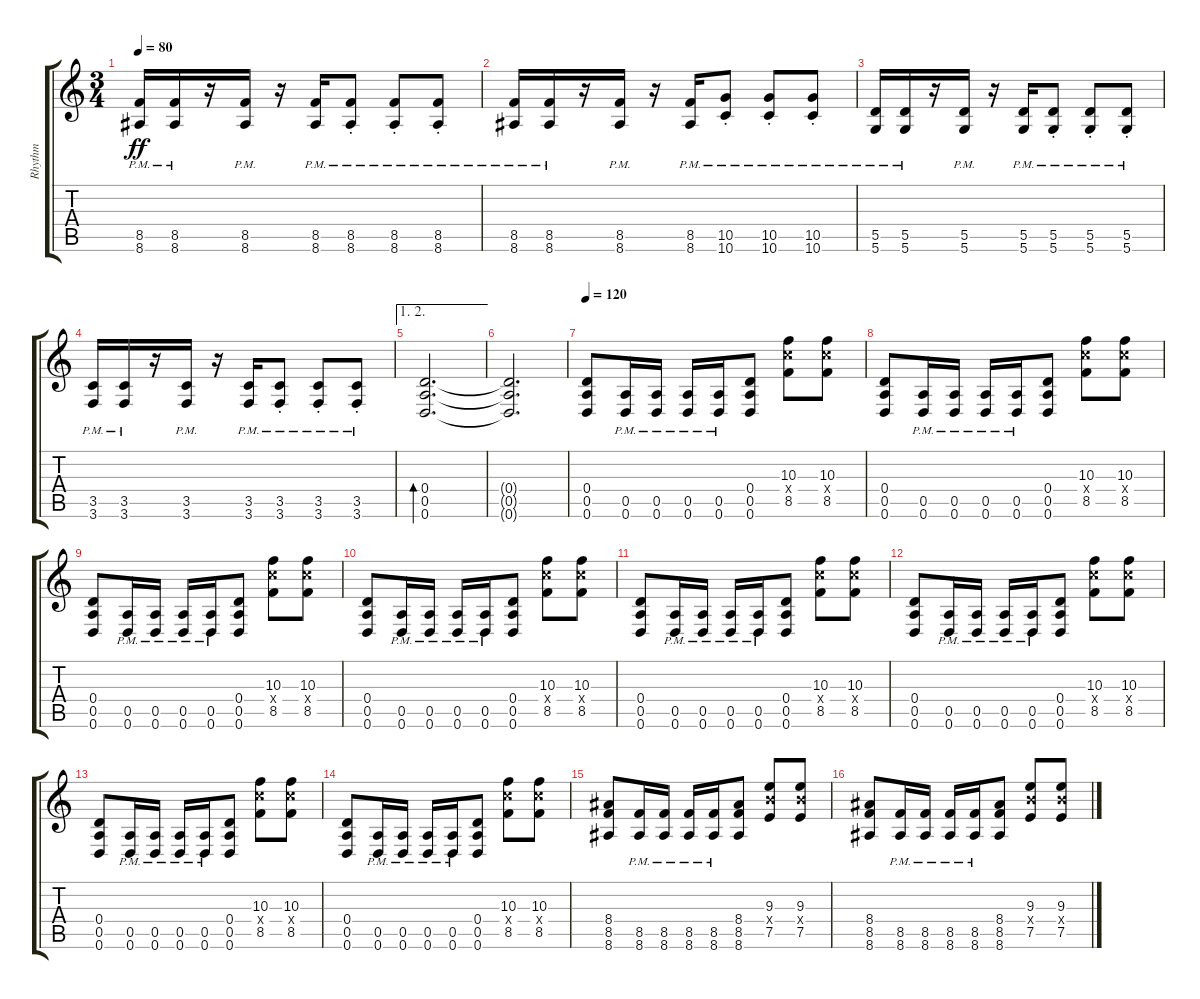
\track ("Rhythm" "Rhythm") {instrument distortionguitar}
\staff {score tabs}
\tuning (D4 B3 G3 D3 A2 D2) {hide}
\ts (3 4)
\tempo 80
\clef g2
\ks c
(8.5{pm} 8.6{pm}).16{dy ff} (8.5{pm} 8.6{pm}).16 r.16 (8.5{pm} 8.6{pm}).16 r.16 (8.5{pm} 8.6{pm}).16 (8.5{pm st} 8.6{pm st}).8 (8.5{pm st} 8.6{pm st}).8 (8.5{pm st} 8.6{pm st}).8 |
(8.5{pm} 8.6{pm}).16 (8.5{pm} 8.6{pm}).16 r.16 (8.5{pm} 8.6{pm}).16 r.16 (8.5{pm} 8.6{pm}).16 (10.5{pm st} 10.6{pm st}).8 (10.5{pm st} 10.6{pm st}).8 (10.5{pm st} 10.6{pm st}).8 |
(5.5{pm} 5.6{pm}).16 (5.5{pm} 5.6{pm}).16 r.16 (5.5{pm} 5.6{pm}).16 r.16 (5.5{pm} 5.6{pm}).16 (5.5{pm st} 5.6{pm st}).8 (5.5{pm st} 5.6{pm st}).8 (5.5{pm st} 5.6{pm st}).8 |
(3.5{pm} 3.6{pm}).16 (3.5{pm} 3.6{pm}).16 r.16 (3.5{pm} 3.6{pm}).16 r.16 (3.5{pm} 3.6{pm}).16 (3.5{pm st} 3.6{pm st}).8 (3.5{pm st} 3.6{pm st}).8 (3.5{pm st} 3.6{pm st}).8 |
\ae (1 2)
(0.4 0.5 0.6).2{d bd 30} |
(0.4{t} 0.5{t} 0.6{t}).2{d} |
\tempo 120
(0.4 0.5 0.6).8 (0.5{pm} 0.6{pm}).16 (0.5{pm} 0.6{pm}).16 (0.5{pm} 0.6{pm}).16 (0.5{pm} 0.6{pm}).16 (0.4 0.5 0.6).8 (10.3 10.4{x} 8.5).8 (10.3 10.4{x} 8.5).8 |
(0.4 0.5 0.6).8 (0.5{pm} 0.6{pm}).16 (0.5{pm} 0.6{pm}).16 (0.5{pm} 0.6{pm}).16 (0.5{pm} 0.6{pm}).16 (0.4 0.5 0.6).8 (10.3 10.4{x} 8.5).8 (10.3 10.4{x} 8.5).8 |
(0.4 0.5 0.6).8 (0.5{pm} 0.6{pm}).16 (0.5{pm} 0.6{pm}).16 (0.5{pm} 0.6{pm}).16 (0.5{pm} 0.6{pm}).16 (0.4 0.5 0.6).8 (10.3 10.4{x} 8.5).8 (10.3 10.4{x} 8.5).8 |
(0.4 0.5 0.6).8 (0.5{pm} 0.6{pm}).16 (0.5{pm} 0.6{pm}).16 (0.5{pm} 0.6{pm}).16 (0.5{pm} 0.6{pm}).16 (0.4 0.5 0.6).8 (10.3 10.4{x} 8.5).8 (10.3 10.4{x} 8.5).8 |
(0.4 0.5 0.6).8 (0.5{pm} 0.6{pm}).16 (0.5{pm} 0.6{pm}).16 (0.5{pm} 0.6{pm}).16 (0.5{pm} 0.6{pm}).16 (0.4 0.5 0.6).8 (10.3 10.4{x} 8.5).8 (10.3 10.4{x} 8.5).8 |
(0.4 0.5 0.6).8 (0.5{pm} 0.6{pm}).16 (0.5{pm} 0.6{pm}).16 (0.5{pm} 0.6{pm}).16 (0.5{pm} 0.6{pm}).16 (0.4 0.5 0.6).8 (10.3 10.4{x} 8.5).8 (10.3 10.4{x} 8.5).8 |
(0.4 0.5 0.6).8 (0.5{pm} 0.6{pm}).16 (0.5{pm} 0.6{pm}).16 (0.5{pm} 0.6{pm}).16 (0.5{pm} 0.6{pm}).16 (0.4 0.5 0.6).8 (10.3 10.4{x} 8.5).8 (10.3 10.4{x} 8.5).8 |
(0.4 0.5 0.6).8 (0.5{pm} 0.6{pm}).16 (0.5{pm} 0.6{pm}).16 (0.5{pm} 0.6{pm}).16 (0.5{pm} 0.6{pm}).16 (0.4 0.5 0.6).8 (10.3 10.4{x} 8.5).8 (10.3 10.4{x} 8.5).8 |
(8.4 8.5 8.6).8 (8.5{pm} 8.6{pm}).16 (8.5{pm} 8.6{pm}).16 (8.5{pm} 8.6{pm}).16 (8.5{pm} 8.6{pm}).16 (8.4 8.5 8.6).8 (9.3 9.4{x} 7.5).8 (9.3 9.4{x} 7.5).8 |
(8.4 8.5 8.6).8 (8.5{pm} 8.6{pm}).16 (8.5{pm} 8.6{pm}).16 (8.5{pm} 8.6{pm}).16 (8.5{pm} 8.6{pm}).16 (8.4 8.5 8.6).8 (9.3 9.4{x} 7.5).8 (9.3 9.4{x} 7.5).8
